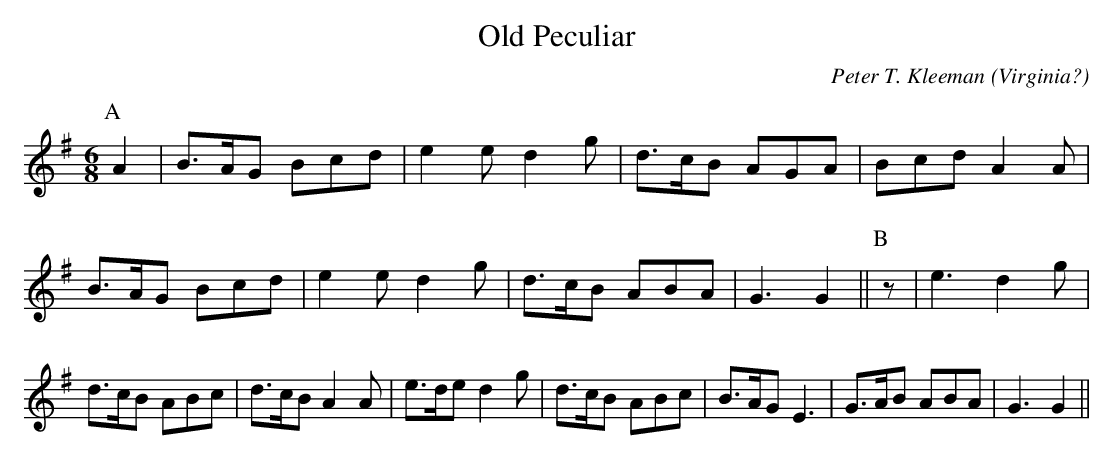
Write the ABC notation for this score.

X:1
T:Old Peculiar
M:6/8
C:Peter T. Kleeman
O:Virginia?
L:1/8
K:G
P:A
A2|B>AG Bcd|e2e  d2g|d>cB AGA|Bcd  A2A|\
B>AG Bcd|e2e  d2g|d>cB ABA|G3   G2||\
P:B
z|e3   d2g|d>cB ABc|d>cB A2A|e>de d2g|\
d>cB ABc|B>AG E3|G>AB ABA|G3   G2||
